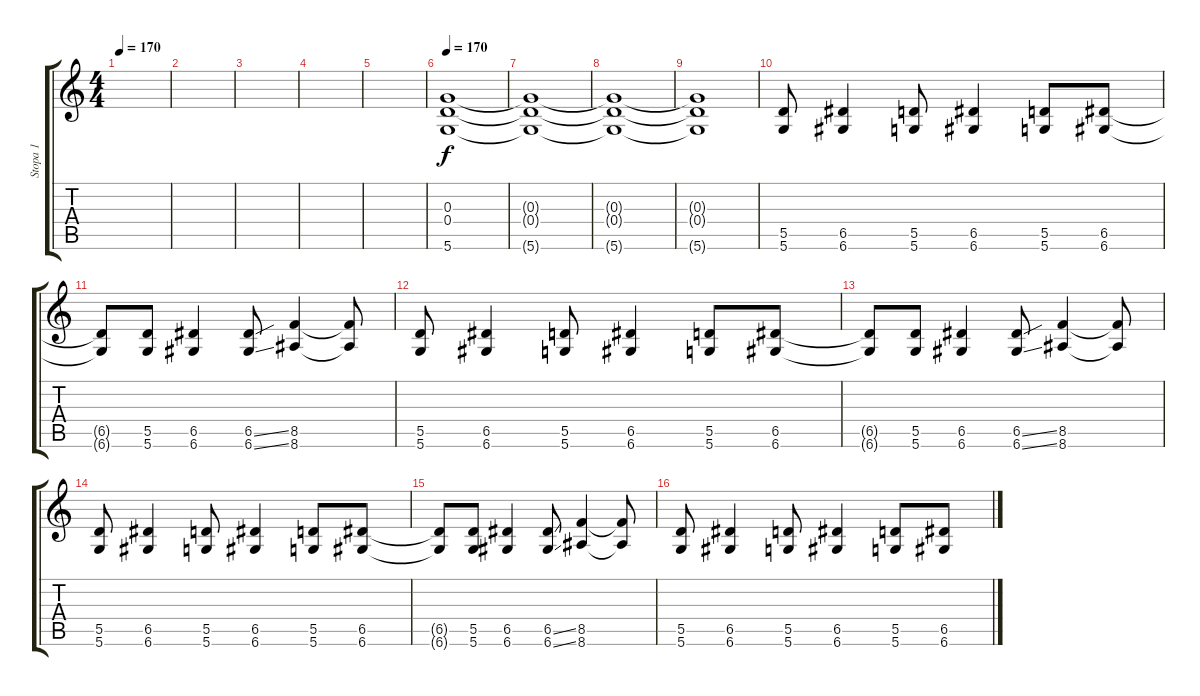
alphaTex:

\track ("Stopa 1" "Stopa 1") {instrument distortionguitar}
\staff {score tabs}
\tuning (E4 B3 G3 D3 A2 D2) {hide}
\ts (4 4)
\tempo 170
\tempo 100
\tempo 170
\clef g2
\ks c
|
|
|
|
|
\tempo 170
(0.3 0.4 5.6).1 |
(0.3{t} 0.4{t} 5.6{t}).1{dy f} |
(0.3{t} 0.4{t} 5.6{t}).1 |
(0.3{t} 0.4{t} 5.6{t}).1 |
(5.5 5.6).8 (6.5 6.6).4 (5.5 5.6).8 (6.5 6.6).4 (5.5 5.6).8 (6.5 6.6).8 |
(6.5{t} 6.6{t}).8 (5.5 5.6).8 (6.5 6.6).4 (6.5{ss} 6.6{ss}).8 (8.5 8.6).4 (8.5{t} 8.6{t}).8 |
(5.5 5.6).8 (6.5 6.6).4 (5.5 5.6).8 (6.5 6.6).4 (5.5 5.6).8 (6.5 6.6).8 |
(6.5{t} 6.6{t}).8 (5.5 5.6).8 (6.5 6.6).4 (6.5{ss} 6.6{ss}).8 (8.5 8.6).4 (8.5{t} 8.6{t}).8 |
(5.5 5.6).8 (6.5 6.6).4 (5.5 5.6).8 (6.5 6.6).4 (5.5 5.6).8 (6.5 6.6).8 |
(6.5{t} 6.6{t}).8 (5.5 5.6).8 (6.5 6.6).4 (6.5{ss} 6.6{ss}).8 (8.5 8.6).4 (8.5{t} 8.6{t}).8 |
(5.5 5.6).8 (6.5 6.6).4 (5.5 5.6).8 (6.5 6.6).4 (5.5 5.6).8 (6.5 6.6).8
